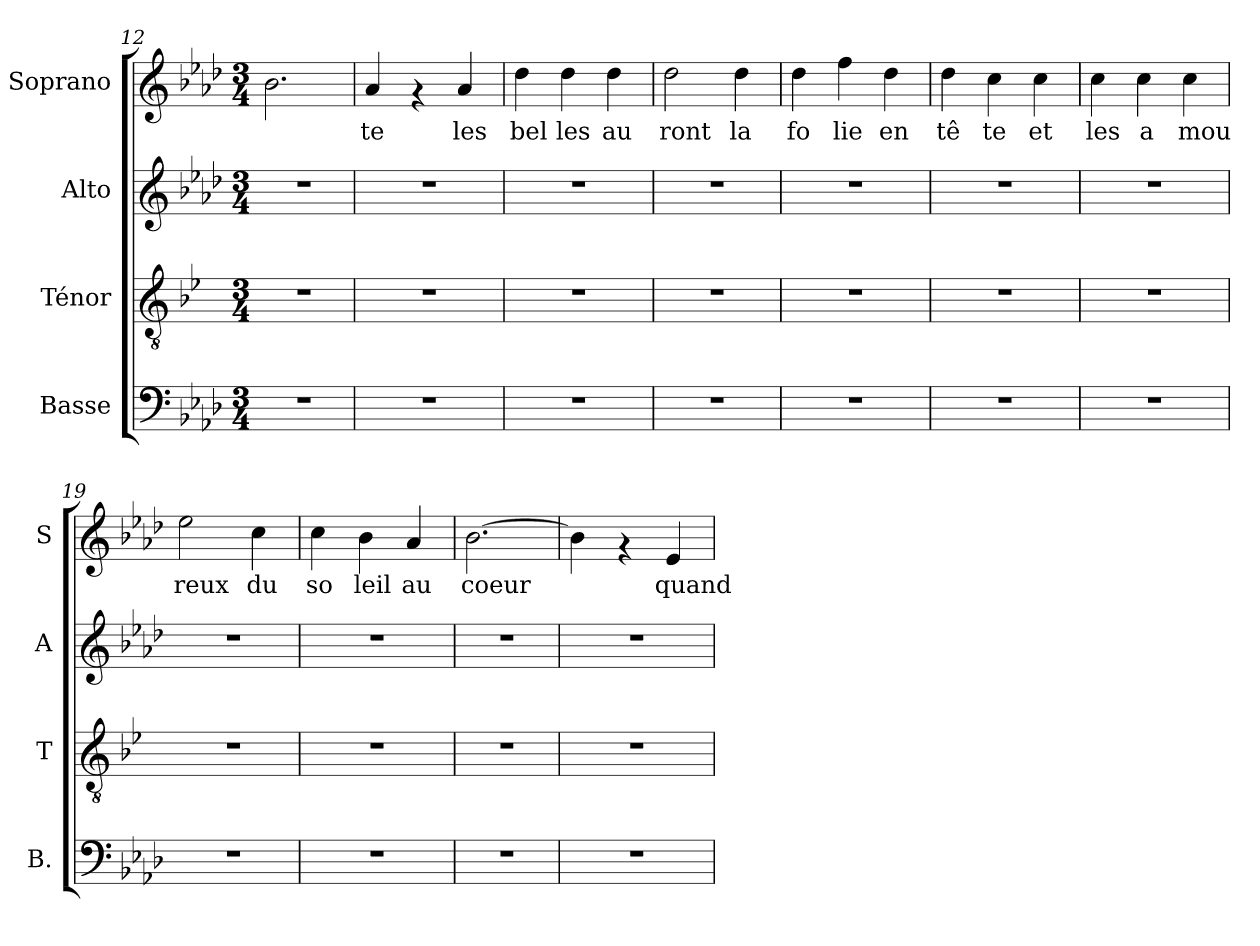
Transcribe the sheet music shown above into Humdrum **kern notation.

**kern	**kern	**kern	**kern	**text
*part4	*part3	*part2	*part1	*part1
*staff4	*staff3	*staff2	*staff1	*staff1
*I"Basse	*I"Ténor	*I"Alto	*I"Soprano	*
*I'B.	*I'T	*I'A	*I'S	*
*clefF4	*clefGv2	*clefG2	*clefG2	*
*	*ITrd1c2	*	*	*
*k[b-e-a-d-]	*k[b-e-a-d-]	*k[b-e-a-d-]	*k[b-e-a-d-]	*
*A-:	*A-:	*A-:	*A-:	*
*M3/4	*M3/4	*M3/4	*M3/4	*
=12	=12	=12	=12	=12
2.r	2.r	2.r	2.b-\	.
!!LO:LB:g=z
=13	=13	=13	=13	=13
!	!	!	!	!LO:LY:b
2.r	2.r	2.r	4a-/	te
.	.	.	4rf	.
!	!	!	!	!LO:LY:b
.	.	.	4a-/	les
=14	=14	=14	=14	=14
!	!	!	!	!LO:LY:b
2.r	2.r	2.r	4dd-\	bel
!	!	!	!	!LO:LY:b
.	.	.	4dd-\	les
!	!	!	!	!LO:LY:b
.	.	.	4dd-\	au
=15	=15	=15	=15	=15
!	!	!	!	!LO:LY:b
2.r	2.r	2.r	2dd-\	ront
!	!	!	!	!LO:LY:b
.	.	.	4dd-\	la
=16	=16	=16	=16	=16
!	!	!	!	!LO:LY:b
2.r	2.r	2.r	4dd-\	fo
!	!	!	!	!LO:LY:b
.	.	.	4ff\	lie
!	!	!	!	!LO:LY:b
.	.	.	4dd-\	en
=17	=17	=17	=17	=17
!	!	!	!	!LO:LY:b
2.r	2.r	2.r	4dd-\	tê
!	!	!	!	!LO:LY:b
.	.	.	4cc\	te
!	!	!	!	!LO:LY:b
.	.	.	4cc\	et
=18	=18	=18	=18	=18
!	!	!	!	!LO:LY:b
2.r	2.r	2.r	4cc\	les
!	!	!	!	!LO:LY:b
.	.	.	4cc\	a
!	!	!	!	!LO:LY:b
.	.	.	4cc\	mou
!!LO:LB:g=z
=19	=19	=19	=19	=19
!	!	!	!	!LO:LY:b
2.r	2.r	2.r	2ee-\	reux
!	!	!	!	!LO:LY:b
.	.	.	4cc\	du
=20	=20	=20	=20	=20
!	!	!	!	!LO:LY:b
2.r	2.r	2.r	4cc\	so
!	!	!	!	!LO:LY:b
.	.	.	4b-\	leil
!	!	!	!	!LO:LY:b
.	.	.	4a-/	au
=21	=21	=21	=21	=21
!	!	!	!	!LO:LY:b
2.r	2.r	2.r	[>2.b-\	coeur
=22	=22	=22	=22	=22
2.r	2.r	2.r	4b-\]	.
.	.	.	4rf	.
!	!	!	!	!LO:LY:b
.	.	.	4e-/	quand
=	=	=	=	=
*-	*-	*-	*-	*-
